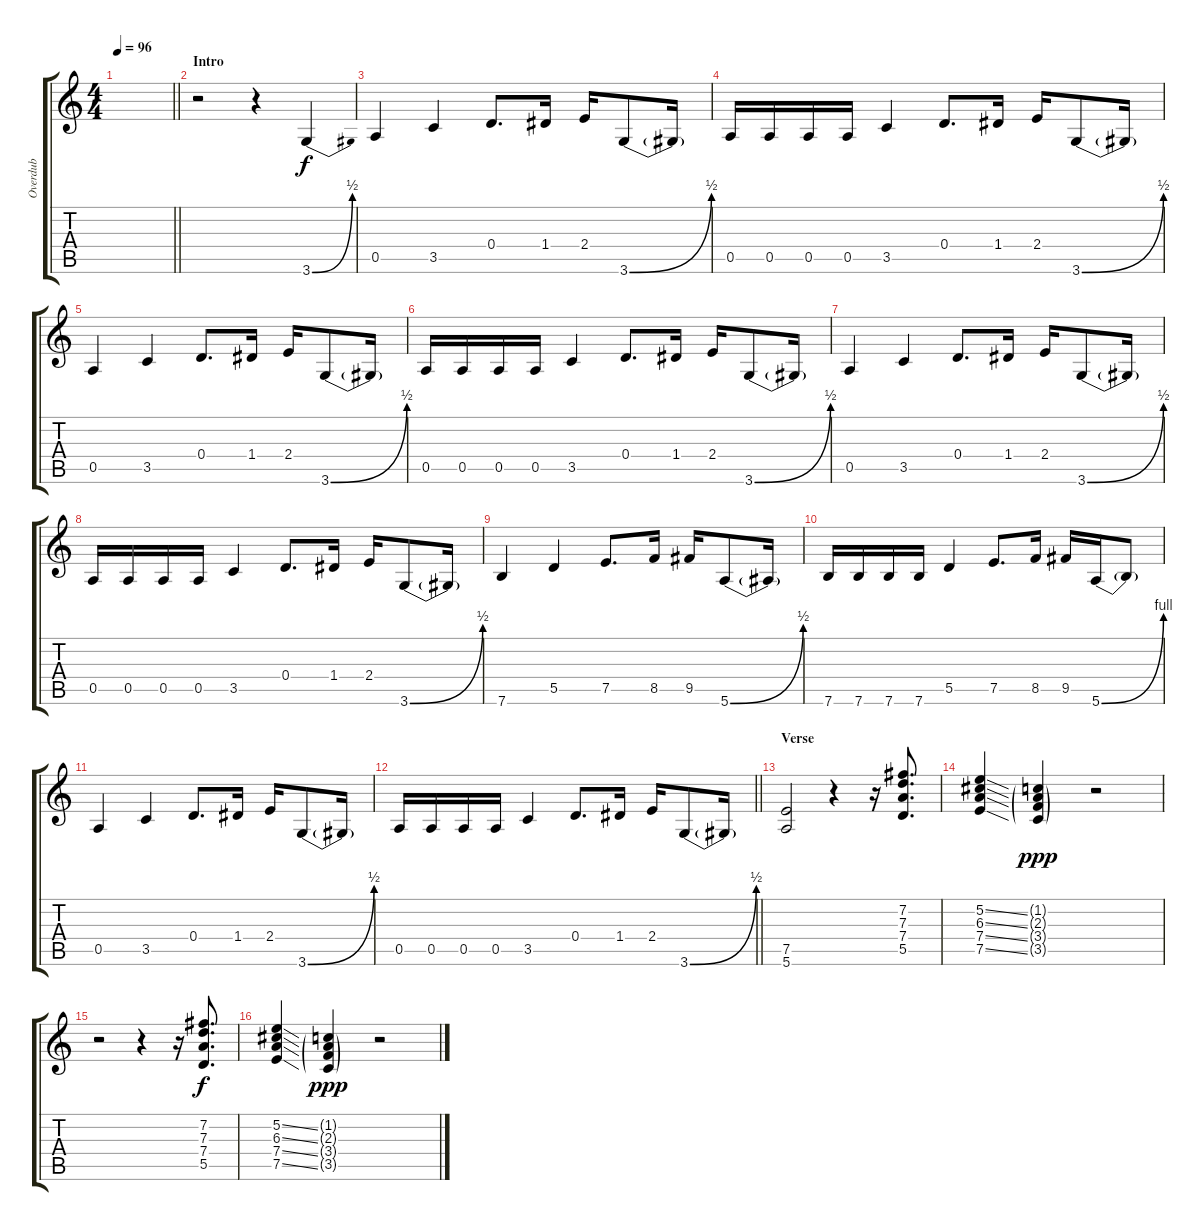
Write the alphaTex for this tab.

\track ("Overdub" "Overdub") {instrument fretlessbass}
\staff {score tabs}
\tuning (E4 B3 G3 D3 A2 E2) {hide}
\ts (4 4)
\tempo 96
\clef g2
\barLineRight lightlight
\ks c
|
\section ("" "Intro")
r.2 r.4 3.6{be (bend 0 0 60 2)}.4 |
0.5.4 3.5.4 0.4.8{d} 1.4.16 2.4.16 3.6{be (bend 0 0 60 2)}.8 3.6{t}.16 |
0.5.16 0.5.16 0.5.16 0.5.16 3.5.4 0.4.8{d} 1.4.16 2.4.16 3.6{be (bend 0 0 60 2)}.8 3.6{t}.16 |
0.5.4 3.5.4 0.4.8{d} 1.4.16 2.4.16 3.6{be (bend 0 0 60 2)}.8 3.6{t}.16 |
0.5.16 0.5.16 0.5.16 0.5.16 3.5.4 0.4.8{d} 1.4.16 2.4.16 3.6{be (bend 0 0 60 2)}.8 3.6{t}.16 |
0.5.4 3.5.4 0.4.8{d} 1.4.16 2.4.16 3.6{be (bend 0 0 60 2)}.8 3.6{t}.16 |
0.5.16 0.5.16 0.5.16 0.5.16 3.5.4 0.4.8{d} 1.4.16 2.4.16 3.6{be (bend 0 0 60 2)}.8 3.6{t}.16 |
7.6.4 5.5.4 7.5.8{d} 8.5.16 9.5.16 5.6{be (bend 0 0 60 2)}.8 5.6{t}.16 |
7.6.16 7.6.16 7.6.16 7.6.16 5.5.4 7.5.8{d} 8.5.16 9.5.16 5.6{be (bend 0 0 60 4)}.16 5.6{t}.8 |
0.5.4 3.5.4 0.4.8{d} 1.4.16 2.4.16 3.6{be (bend 0 0 60 2)}.8 3.6{t}.16 |
\barLineRight lightlight
0.5.16 0.5.16 0.5.16 0.5.16 3.5.4 0.4.8{d} 1.4.16 2.4.16 3.6{be (bend 0 0 60 2)}.8 3.6{t}.16 |
\section ("" "Verse")
(7.5 5.6).2 r.4 r.16 (7.2 7.3 7.4 5.5).8{d} |
(5.2{ss} 6.3{ss} 7.4{ss} 7.5{ss}).4 (1.2{g} 2.3{g} 3.4{g} 3.5{g}).4{dy ppp} r.2 |
r.2 r.4 r.16 (7.2 7.3 7.4 5.5).8{d dy f} |
(5.2{ss} 6.3{ss} 7.4{ss} 7.5{ss}).4 (1.2{g} 2.3{g} 3.4{g} 3.5{g}).4{dy ppp} r.2
